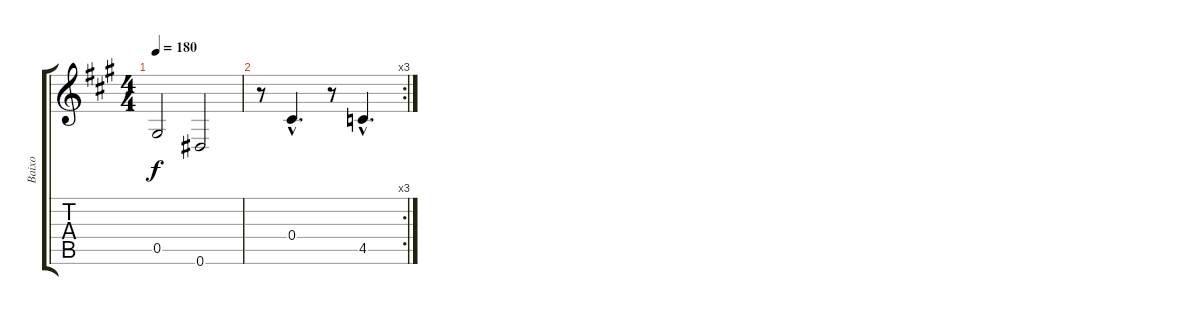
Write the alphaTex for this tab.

\track ("Baixo" "Baixo") {instrument electricbassfinger}
\staff {score tabs}
\tuning (Eb4 Bb3 Gb3 Db3 Ab2 Eb2) {hide}
\ts (4 4)
\tempo 180
\clef g2
\ks a
0.5.2{dy f} 0.6.2 |
\rc 3
r.8 0.4{hac}.4{d} r.8 4.5{hac}.4{d}
